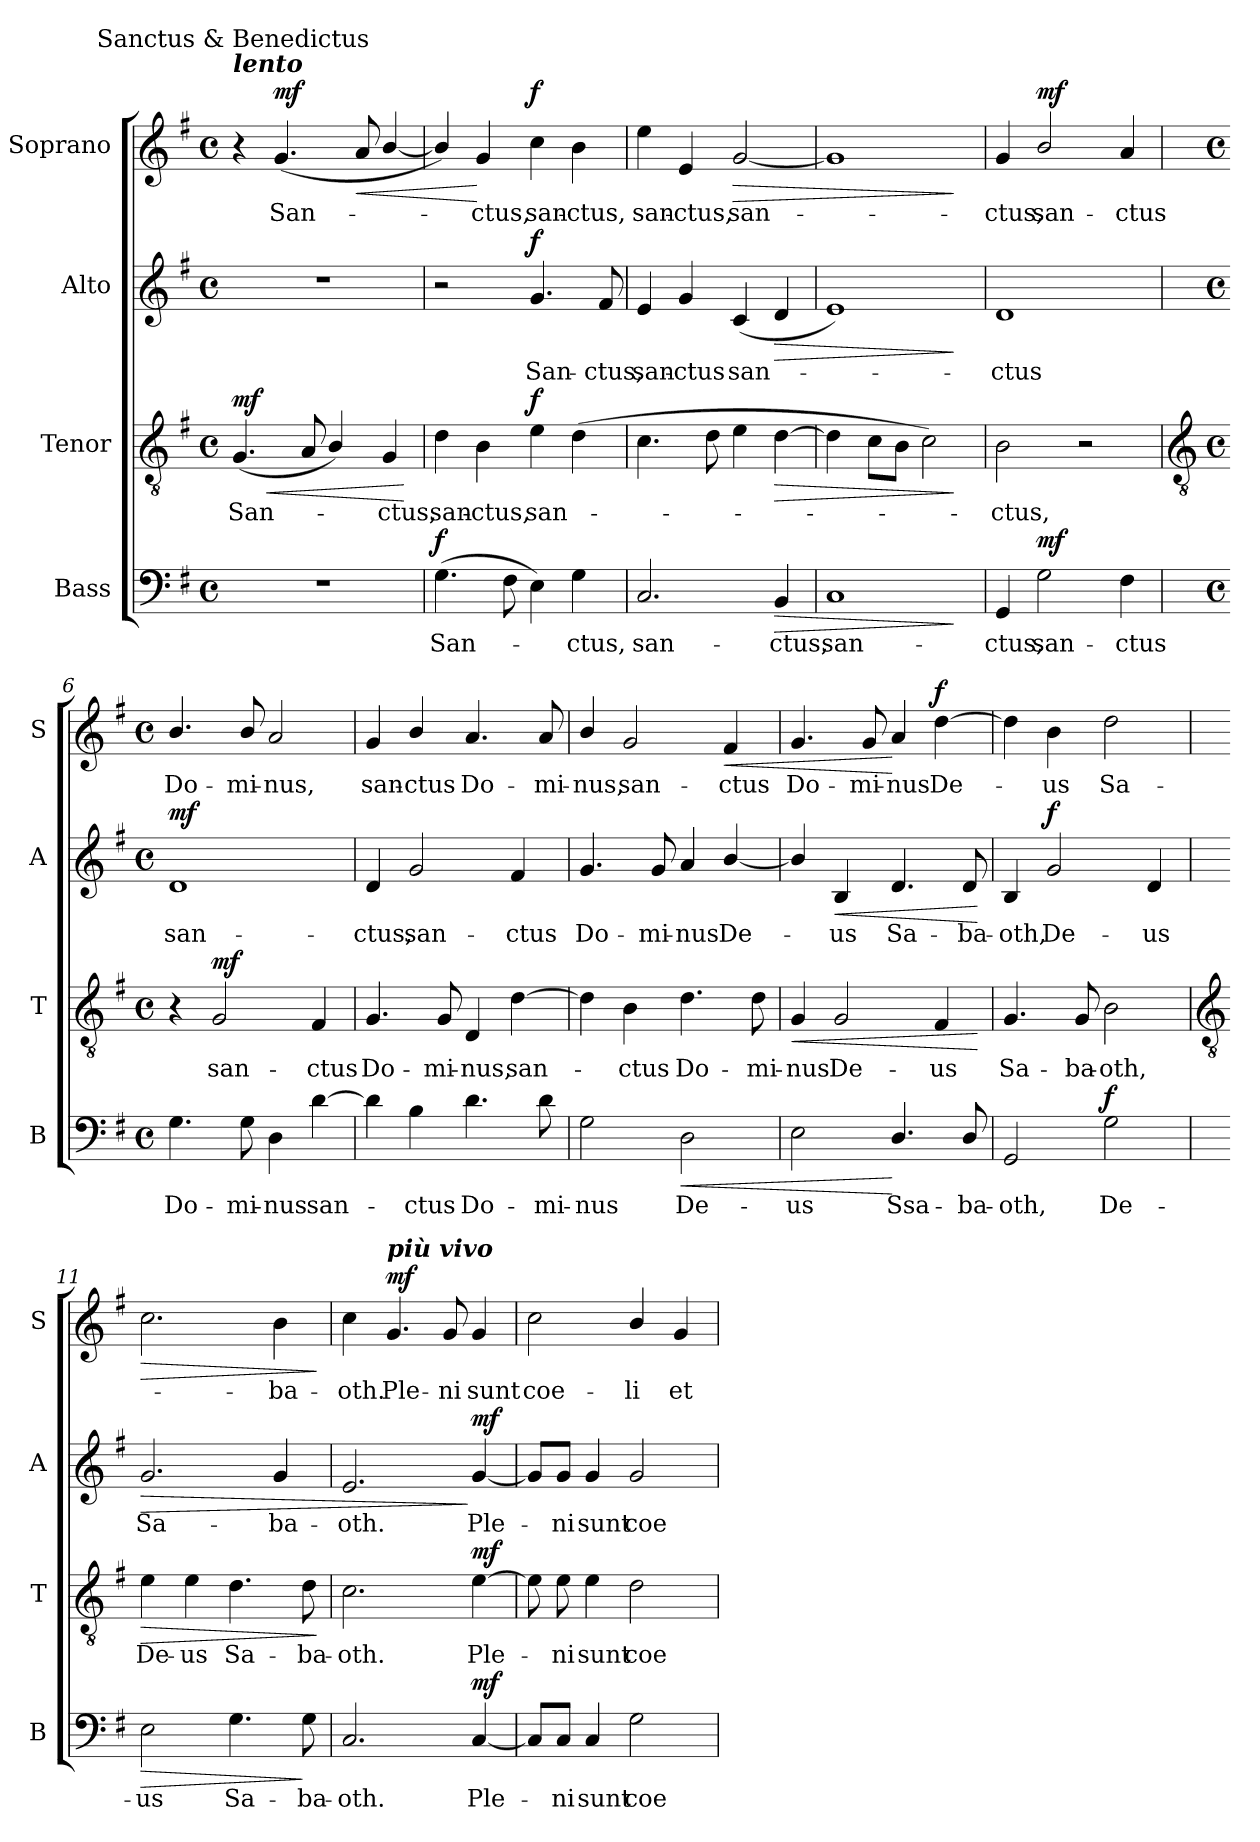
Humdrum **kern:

**kern	**text	**dynam	**kern	**text	**dynam	**kern	**text	**dynam	**kern	**text	**dynam
*part4	*part4	*part4	*part3	*part3	*part3	*part2	*part2	*part2	*part1	*part1	*part1
*staff4	*staff4	*staff4	*staff3	*staff3	*staff3	*staff2	*staff2	*staff2	*staff1	*staff1	*staff1
*I"Bass	*	*	*I"Tenor	*	*	*I"Alto	*	*	*I"Soprano	*	*
*I'B	*	*	*I'T	*	*	*I'A	*	*	*I'S	*	*
*clefF4	*	*	*clefGv2	*	*	*clefG2	*	*	*clefG2	*	*
*k[f#]	*	*	*k[f#]	*	*	*k[f#]	*	*	*k[f#]	*	*
*G:	*	*	*G:	*	*	*G:	*	*	*G:	*	*
*M4/4	*	*	*M4/4	*	*	*M4/4	*	*	*M4/4	*	*
*met(c)	*	*	*met(c)	*	*	*met(c)	*	*	*met(c)	*	*
*MM56	*	*	*MM56	*	*	*MM56	*	*	*MM56	*	*
=1	=1	=1	=1	=1	=1	=1	=1	=1	=1	=1	=1
!	!	!	!	!	!	!	!	!	!LO:TX:a:Bi:t=lento	!	!
!	!	!	!	!	!	!	!	!	!LO:TX:a:cj:t=Sanctus & Benedictus	!	!
!	!	!	!	!LO:LY:b	!LO:HP:b	!	!	!	!	!	!
!	!	!	!	!	!LO:DY:n=1:b	!	!	!	!	!	!
1r	.	.	(<4.G	San-	< mf	1r	.	.	4r	.	.
!	!	!	!	!	!	!	!	!	!	!LO:LY:b	!LO:DY:b
.	.	.	.	.	.	.	.	.	(<4.g	San-	mf
.	.	.	8A	.	.	.	.	.	.	.	.
.	.	.	4B/)	.	.	.	.	.	.	.	.
!	!	!	!	!	!	!	!	!	!	!	!LO:HP:b
.	.	.	.	.	.	.	.	.	8a	.	<
!	!	!	!	!LO:LY:b	!	!	!	!	!	!	!
.	.	.	4G	ctus,	.	.	.	.	[4b/	.	.
.	.	.	.	.	[	.	.	.	.	.	.
=2	=2	=2	=2	=2	=2	=2	=2	=2	=2	=2	=2
!	!LO:LY:b	!LO:DY:b	!	!LO:LY:b	!	!	!	!	!	!	!
(>4.G	San-	f	4d	san-	.	2r	.	.	4b/])	.	.
!	!	!	!	!LO:LY:b	!	!	!	!	!	!LO:LY:b	!
.	.	.	4B	-ctus,	.	.	.	.	4g	ctus,	[
8F#	.	.	.	.	.	.	.	.	.	.	.
!	!	!	!	!LO:LY:b	!LO:DY:b	!	!LO:LY:b	!LO:DY:b	!	!LO:LY:b	!LO:DY:b
4E)	.	.	4e	san-	f	4.g	San-	f	4cc	san-	f
!	!LO:LY:b	!	!	!	!	!	!	!	!	!LO:LY:b	!
4G	ctus,	.	(>4d	.	.	.	.	.	4b	-ctus,	.
!	!	!	!	!	!	!	!LO:LY:b	!	!	!	!
.	.	.	.	.	.	8f#	-ctus,	.	.	.	.
=3	=3	=3	=3	=3	=3	=3	=3	=3	=3	=3	=3
!	!LO:LY:b	!	!	!	!	!	!LO:LY:b	!	!	!LO:LY:b	!
2.C	san-	.	4.c	.	.	4e	san-	.	4ee	san-	.
!	!	!	!	!	!	!	!LO:LY:b	!	!	!LO:LY:b	!
.	.	.	.	.	.	4g	-ctus	.	4e	-ctus,	.
.	.	.	8d	.	.	.	.	.	.	.	.
!	!	!	!	!	!	!	!LO:LY:b	!	!	!LO:LY:b	!LO:HP:b
.	.	.	4e	.	.	(<4c	san-	.	[2g	san-	>
!	!LO:LY:b	!LO:HP:b	!	!	!LO:HP:b	!	!	!LO:HP:b	!	!	!
4BB	-ctus,	>	[4d	.	>	4d	.	>	.	.	.
=4	=4	=4	=4	=4	=4	=4	=4	=4	=4	=4	=4
!	!LO:LY:b	!	!	!	!	!	!	!	!	!	!
1C	san-	.	4d]	.	.	1e)	.	.	1g]	.	.
.	.	.	8cL	.	.	.	.	.	.	.	.
.	.	.	8BJ	.	.	.	.	.	.	.	.
.	.	.	2c)	.	.	.	.	.	.	.	.
.	.	]	.	.	]	.	.	]	.	.	]
=5	=5	=5	=5	=5	=5	=5	=5	=5	=5	=5	=5
!	!LO:LY:b	!	!	!LO:LY:b	!	!	!LO:LY:b	!	!	!LO:LY:b	!
4GG	-ctus,	.	2B	ctus,	.	1d	ctus	.	4g	ctus,	.
!	!LO:LY:b	!LO:DY:b	!	!	!	!	!	!	!	!LO:LY:b	!LO:DY:b
2G	san-	mf	.	.	.	.	.	.	2b/	san-	mf
.	.	.	2r	.	.	.	.	.	.	.	.
!	!LO:LY:b	!	!	!	!	!	!	!	!	!LO:LY:b	!
4F#	-ctus	.	.	.	.	.	.	.	4a	-ctus	.
!!LO:LB:g=z
=6	=6	=6	=6	=6	=6	=6	=6	=6	=6	=6	=6
*	*	*	*clefGv2	*	*	*	*	*	*	*	*
*M4/4	*	*	*M4/4	*	*	*M4/4	*	*	*M4/4	*	*
*met(c)	*	*	*met(c)	*	*	*met(c)	*	*	*met(c)	*	*
!	!LO:LY:b	!	!	!	!	!	!LO:LY:b	!LO:DY:b	!	!LO:LY:b	!
4.G	Do-	.	4r	.	.	1d	san-	mf	4.b/	Do-	.
!	!	!	!	!LO:LY:b	!LO:DY:b	!	!	!	!	!	!
.	.	.	2G	san-	mf	.	.	.	.	.	.
!	!LO:LY:b	!	!	!	!	!	!	!	!	!LO:LY:b	!
8G	-mi-	.	.	.	.	.	.	.	8b/	-mi-	.
!	!LO:LY:b	!	!	!	!	!	!	!	!	!LO:LY:b	!
4D	-nus	.	.	.	.	.	.	.	2a	-nus,	.
!	!LO:LY:b	!	!	!LO:LY:b	!	!	!	!	!	!	!
[4d	san-	.	4F#	-ctus	.	.	.	.	.	.	.
=7	=7	=7	=7	=7	=7	=7	=7	=7	=7	=7	=7
!	!	!	!	!LO:LY:b	!	!	!LO:LY:b	!	!	!LO:LY:b	!
4d]	.	.	4.G	Do-	.	4d	-ctus,	.	4g	san-	.
!	!LO:LY:b	!	!	!	!	!	!LO:LY:b	!	!	!LO:LY:b	!
4B	ctus	.	.	.	.	2g	san-	.	4b/	-ctus	.
!	!	!	!	!LO:LY:b	!	!	!	!	!	!	!
.	.	.	8G	-mi-	.	.	.	.	.	.	.
!	!LO:LY:b	!	!	!LO:LY:b	!	!	!	!	!	!LO:LY:b	!
4.d	Do-	.	4D	-nus,	.	.	.	.	4.a	Do-	.
!	!	!	!	!LO:LY:b	!	!	!LO:LY:b	!	!	!	!
.	.	.	[4d	san-	.	4f#	-ctus	.	.	.	.
!	!LO:LY:b	!	!	!	!	!	!	!	!	!LO:LY:b	!
8d	-mi-	.	.	.	.	.	.	.	8a	-mi-	.
=8	=8	=8	=8	=8	=8	=8	=8	=8	=8	=8	=8
!	!LO:LY:b	!	!	!	!	!	!LO:LY:b	!	!	!LO:LY:b	!
2G	-nus	.	4d]	.	.	4.g	Do-	.	4b/	-nus,	.
!	!	!	!	!LO:LY:b	!	!	!	!	!	!LO:LY:b	!
.	.	.	4B	ctus	.	.	.	.	2g	san-	.
!	!	!	!	!	!	!	!LO:LY:b	!	!	!	!
.	.	.	.	.	.	8g	-mi-	.	.	.	.
!	!LO:LY:b	!LO:HP:b	!	!LO:LY:b	!	!	!LO:LY:b	!	!	!	!
2D	De-	<	4.d	Do-	.	4a	-nus	.	.	.	.
!	!	!	!	!	!	!	!LO:LY:b	!	!	!LO:LY:b	!LO:HP:b
.	.	.	.	.	.	[4b/	De-	.	4f#	-ctus	<
!	!	!	!	!LO:LY:b	!	!	!	!	!	!	!
.	.	.	8d	-mi-	.	.	.	.	.	.	.
=9	=9	=9	=9	=9	=9	=9	=9	=9	=9	=9	=9
!	!LO:LY:b	!	!	!LO:LY:b	!LO:HP:b	!	!	!	!	!LO:LY:b	!
2E	-us	.	4G	-nus	<	4b/]	.	.	4.g	Do-	.
!	!	!	!	!LO:LY:b	!	!	!LO:LY:b	!LO:HP:b	!	!	!
.	.	.	2G	De-	.	4B	us	<	.	.	.
!	!	!	!	!	!	!	!	!	!	!LO:LY:b	!
.	.	.	.	.	.	.	.	.	8g	-mi-	.
!	!LO:LY:b	!	!	!	!	!	!LO:LY:b	!	!	!LO:LY:b	!
4.D/	Ssa-	[	.	.	.	4.d	Sa-	.	4a	-nus	[
!	!	!	!	!LO:LY:b	!	!	!	!	!	!LO:LY:b	!LO:DY:b
.	.	.	4F#	-us	.	.	.	.	[4dd	De-	f
!	!LO:LY:b	!	!	!	!	!	!LO:LY:b	!	!	!	!
8D/	-ba-	.	.	.	.	8d	-ba-	.	.	.	.
.	.	.	.	.	[	.	.	[	.	.	.
=10	=10	=10	=10	=10	=10	=10	=10	=10	=10	=10	=10
!	!LO:LY:b	!	!	!LO:LY:b	!	!	!LO:LY:b	!	!	!	!
2GG	-oth,	.	4.G	Sa-	.	4B	-oth,	.	4dd]	.	.
!	!	!	!	!	!	!	!LO:LY:b	!LO:DY:b	!	!LO:LY:b	!
.	.	.	.	.	.	2g	De-	f	4b	us	.
!	!	!	!	!LO:LY:b	!	!	!	!	!	!	!
.	.	.	8G	-ba-	.	.	.	.	.	.	.
!	!LO:LY:b	!LO:DY:b	!	!LO:LY:b	!	!	!	!	!	!LO:LY:b	!
2G	De-	f	2B	-oth,	.	.	.	.	2dd	Sa-	.
!	!	!	!	!	!	!	!LO:LY:b	!	!	!	!
.	.	.	.	.	.	4d	-us	.	.	.	.
!!LO:LB:g=z
=11	=11	=11	=11	=11	=11	=11	=11	=11	=11	=11	=11
*	*	*	*clefGv2	*	*	*	*	*	*	*	*
!	!LO:LY:b	!LO:HP:b	!	!LO:LY:b	!LO:HP:b	!	!LO:LY:b	!LO:HP:b	!	!	!LO:HP:b
2E	-us	>	4e	De-	>	2.g	Sa-	>	2.cc\	.	>
!	!	!	!	!LO:LY:b	!	!	!	!	!	!	!
.	.	.	4e	-us	.	.	.	.	.	.	.
!	!LO:LY:b	!	!	!LO:LY:b	!	!	!	!	!	!	!
4.G	Sa-	.	4.d	Sa-	.	.	.	.	.	.	.
!	!	!	!	!	!	!	!LO:LY:b	!	!	!LO:LY:b	!
.	.	.	.	.	.	4g	-ba-	.	4b\	ba-	.
!	!LO:LY:b	!	!	!LO:LY:b	!	!	!	!	!	!	!
8G	-ba-	]	8d	-ba-	.	.	.	.	.	.	.
.	.	.	.	.	]	.	.	.	.	.	]
=12	=12	=12	=12	=12	=12	=12	=12	=12	=12	=12	=12
!	!LO:LY:b	!	!	!LO:LY:b	!	!	!LO:LY:b	!	!	!LO:LY:b	!
2.C	-oth.	.	2.c	-oth.	.	2.e	-oth.	.	4cc\	-oth.	.
!	!	!	!	!	!	!	!	!	!LO:TX:a:Bi:t=più vivo	!	!
!	!	!	!	!	!	!	!	!	!	!LO:LY:b	!LO:DY:b
.	.	.	.	.	.	.	.	.	4.g	Ple-	mf
!	!	!	!	!	!	!	!	!	!	!LO:LY:b	!
.	.	.	.	.	.	.	.	.	8g	-ni	.
*	*	*	*	*	*	*	*	*	*MM80	*	*
!	!LO:LY:b	!LO:DY:b	!	!LO:LY:b	!LO:DY:b	!	!LO:LY:b	!LO:DY:n=1:b	!	!LO:LY:b	!
[4C	Ple-	mf	[4e	Ple-	mf	[4g	Ple-	] mf	4g	sunt	.
=13	=13	=13	=13	=13	=13	=13	=13	=13	=13	=13	=13
!	!	!	!	!	!	!	!	!	!	!LO:LY:b	!
8C/L]	.	.	8e]	.	.	8g/L]	.	.	2cc	coe-	.
!	!LO:LY:b	!	!	!LO:LY:b	!	!	!LO:LY:b	!	!	!	!
8C/J	ni	.	8e	ni	.	8g/J	ni	.	.	.	.
!	!LO:LY:b	!	!	!LO:LY:b	!	!	!LO:LY:b	!	!	!	!
4C	sunt	.	4e	sunt	.	4g	sunt	.	.	.	.
!	!LO:LY:b	!	!	!LO:LY:b	!	!	!LO:LY:b	!	!	!LO:LY:b	!
2G	coe-	.	2d	coe-	.	2g	coe-	.	4b/	-li	.
!	!	!	!	!	!	!	!	!	!	!LO:LY:b	!
.	.	.	.	.	.	.	.	.	4g	et	.
=	=	=	=	=	=	=	=	=	=	=	=
*-	*-	*-	*-	*-	*-	*-	*-	*-	*-	*-	*-
